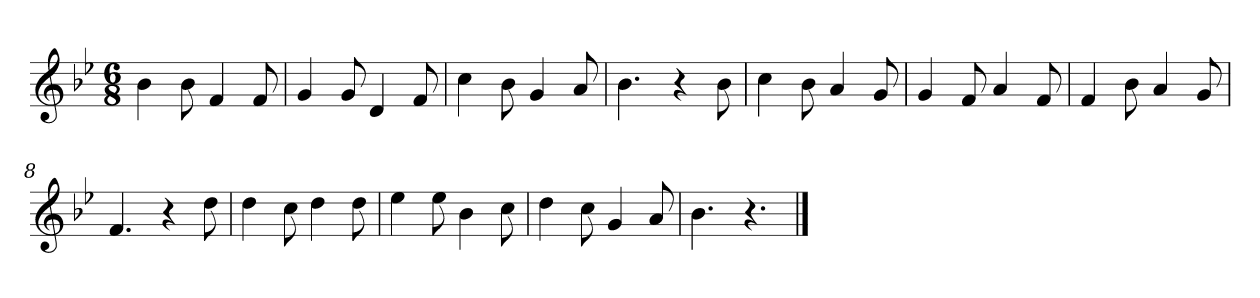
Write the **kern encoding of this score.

**kern
*part1
*staff1
*k[b-e-]
*M6/8
*MM120
=1
4b-
8b-
4f
8f
=2
4g
8g
4d
8f
=3
4cc
8b-
4g
8a
=4
4.b-
4r
8b-
=5
4cc
8b-
4a
8g
=6
4g
8f
4a
8f
=7
4f
8b-
4a
8g
=8
4.f
4r
8dd
=9
4dd
8cc
4dd
8dd
=10
4ee-
8ee-
4b-
8cc
=11
4dd
8cc
4g
8a
=12
4.b-
4.r
==
*-
